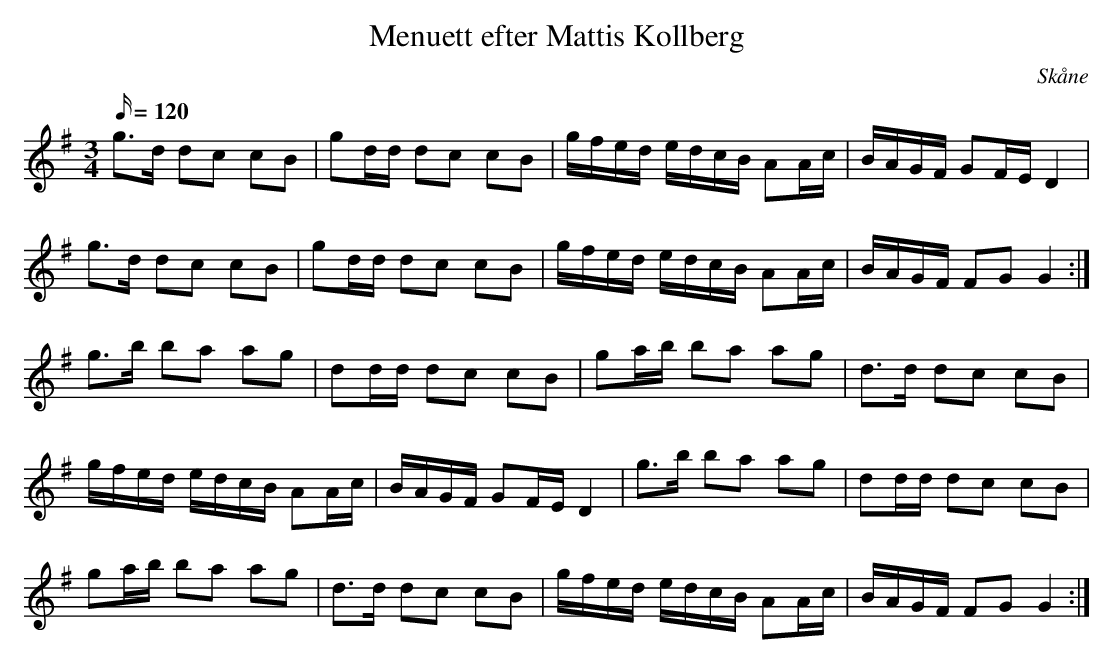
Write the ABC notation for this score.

X:1
T:Menuett efter Mattis Kollberg
M:3/4
L:1/16
O:Skåne
Q:120
K:G
g3d d2c2 c2B2 | g2dd d2c2 c2B2 | gfed edcB A2Ac | BAGF G2FE D4 |
g3d d2c2 c2B2 | g2dd d2c2 c2B2 | gfed edcB A2Ac | BAGF F2G2 G4 :|
g3b b2a2 a2g2 | d2dd d2c2 c2B2 | g2ab b2a2 a2g2 | d3d d2c2 c2B2 |
gfed edcB A2Ac | BAGF G2FE D4 | g3b b2a2 a2g2 | d2dd d2c2 c2B2 |
g2ab b2a2 a2g2 | d3d d2c2 c2B2 | gfed edcB A2Ac | BAGF F2G2 G4 :|
